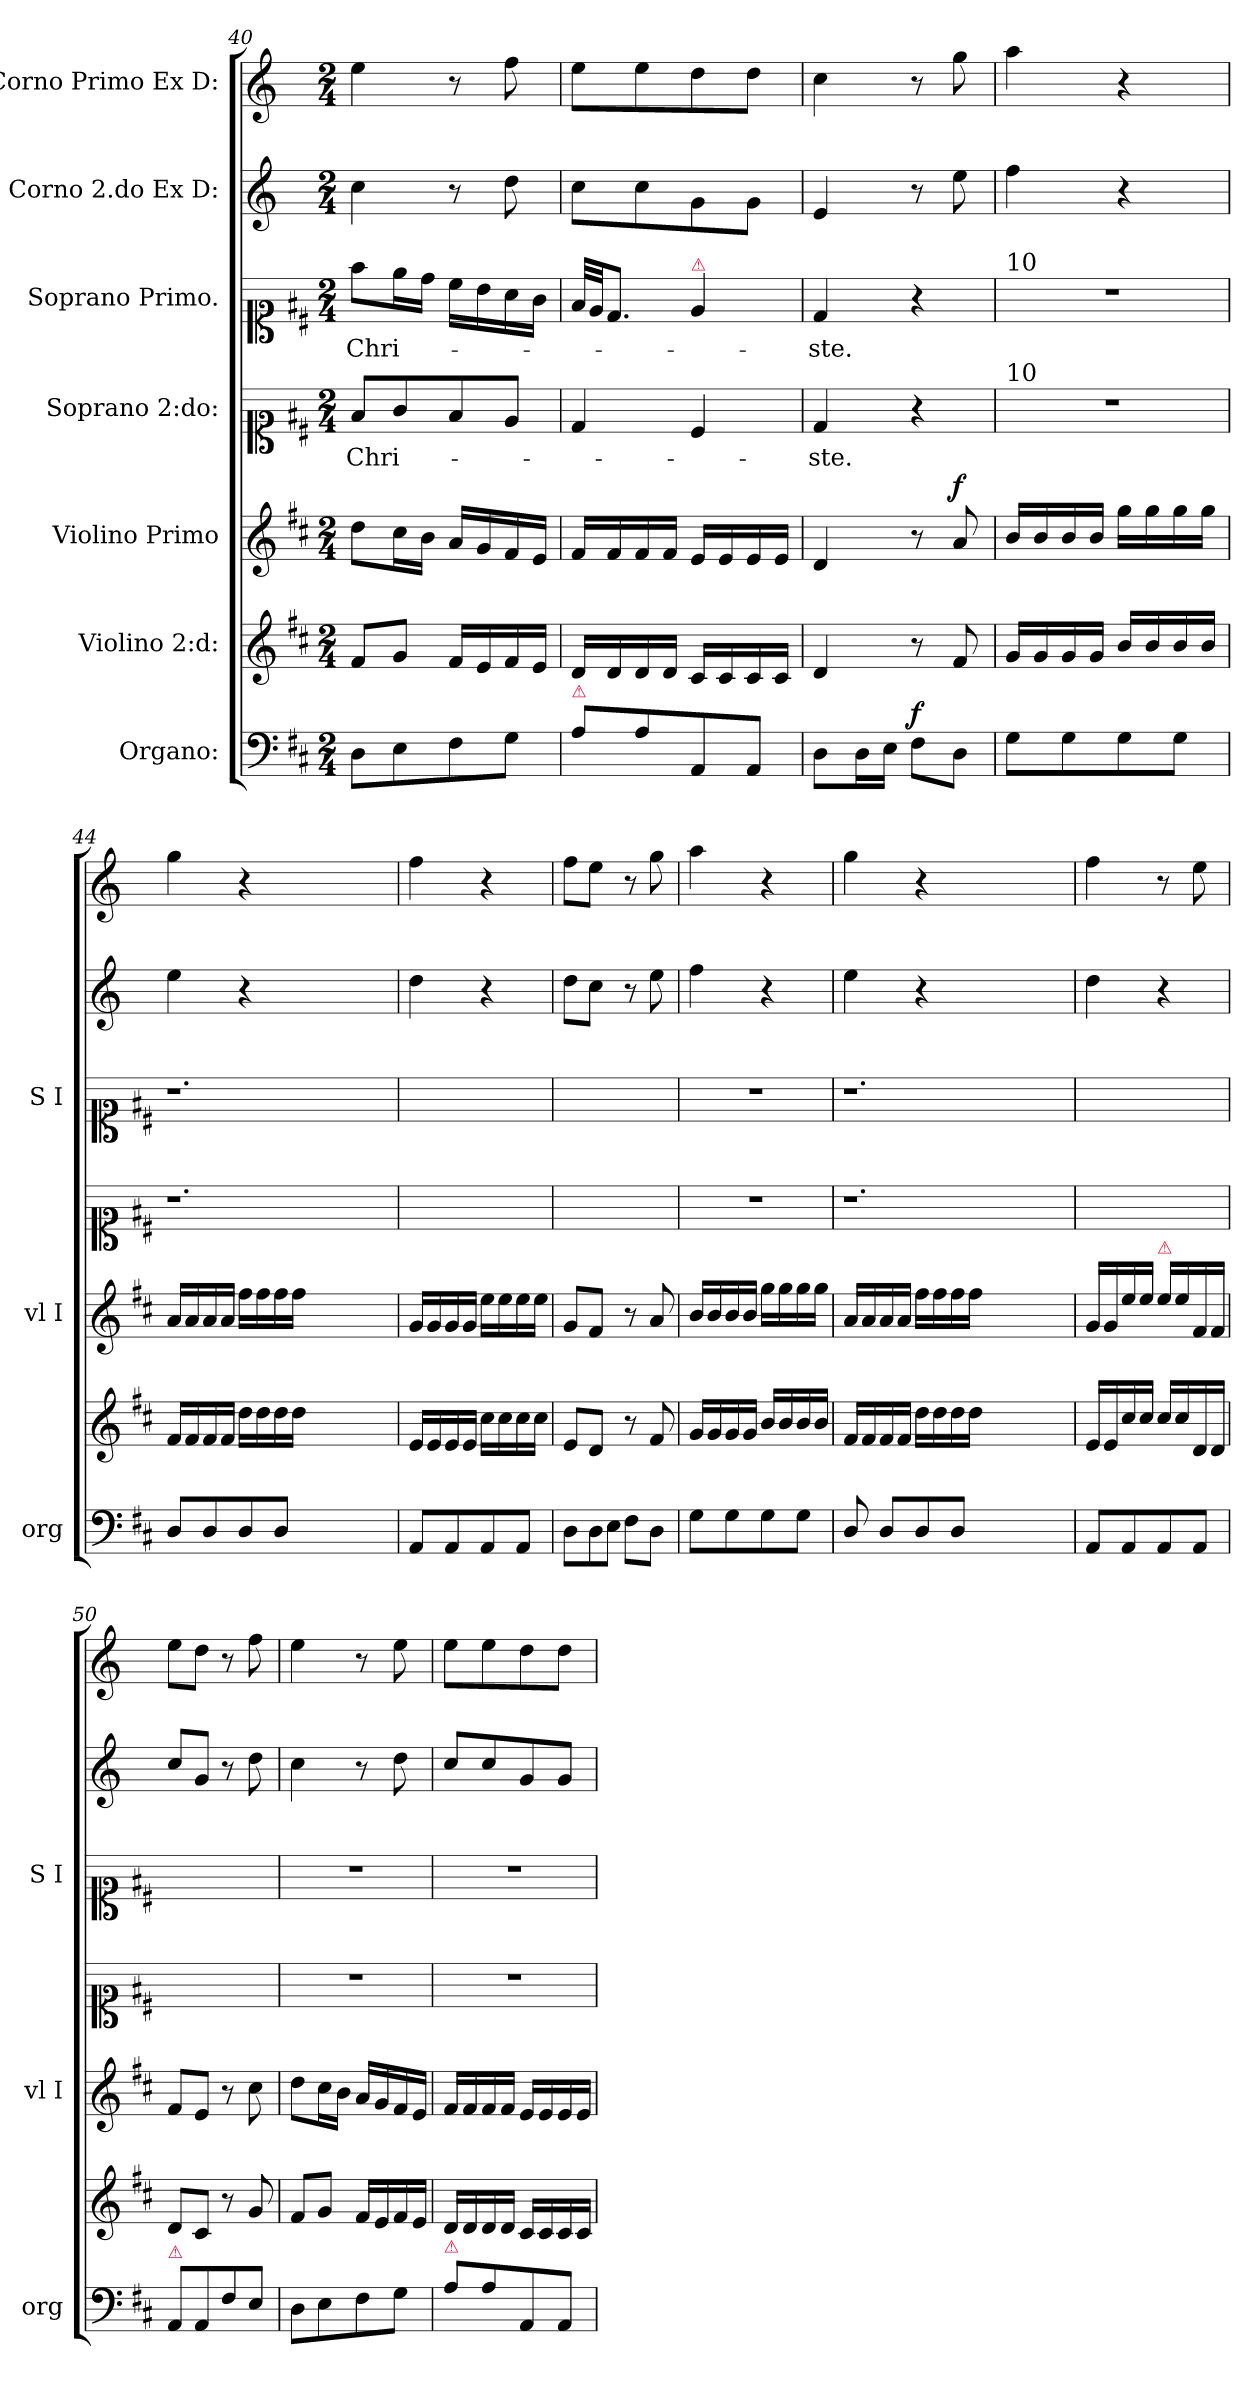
**kern	**dynam	**kern	**dynam	**kern	**dynam	**kern	**text	**kern	**text	**kern	**kern
*part7	*part7	*part6	*part6	*part5	*part5	*part4	*part4	*part3	*part3	*part2	*part1
*staff7	*staff7	*staff6	*staff6	*staff5	*staff5	*staff4	*staff4	*staff3	*staff3	*staff2	*staff1
*I"Organo:	*	*I"Violino 2:d:	*	*I"Violino Primo	*	*I"Soprano 2:do:	*	*I"Soprano Primo.	*	*I"Corno 2.do Ex D:	*I"Corno Primo Ex D:
*I'org	*	*	*	*I'vl I	*	*	*	*I'S I	*	*	*
*clefF4	*	*clefG2	*	*clefG2	*	*clefC1	*	*clefC1	*	*clefG2	*clefG2
*	*	*	*	*	*	*	*	*	*	*ITrd6c10	*ITrd6c10
*k[f#c#]	*	*k[f#c#]	*	*k[f#c#]	*	*k[f#c#]	*	*k[f#c#]	*	*k[f#c#]	*k[f#c#]
*M2/4	*	*M2/4	*	*M2/4	*	*M2/4	*	*M2/4	*	*M2/4	*M2/4
=40	=40	=40	=40	=40	=40	=40	=40	=40	=40	=40	=40
8D\L	.	8f#/L	.	8dd\L	.	8f#/L	Chri-	8ff#\L	Chri-	4d\	4f#\
8E\	.	8g/J	.	16cc#\L	.	8g/	.	16ee\L	.	.	.
.	.	.	.	16b\JJ	.	.	.	16dd\JJ	.	.	.
8F#\	.	16f#/LL	.	16a/LL	.	8f#/	.	16cc#\LL	.	8r	8r
.	.	16e/	.	16g/	.	.	.	16b\	.	.	.
8G\J	.	16f#/	.	16f#/	.	8e/J	.	16a\	.	8e\	8g\
.	.	16e/JJ	.	16e/JJ	.	.	.	16g\JJ	.	.	.
=41	=41	=41	=41	=41	=41	=41	=41	=41	=41	=41	=41
!LO:TX:a:color=crimson:t=⚠	!	!	!	!	!	!	!	!	!	!	!
8A\L	.	16d/LL	.	16f#/LL	.	4d/	.	32f#/LLL	.	8d\L	8f#\L
.	.	.	.	.	.	.	.	32e/JJ	.	.	.
.	.	16d/	.	16f#/	.	.	.	8.d/J	.	.	.
8A\	.	16d/	.	16f#/	.	.	.	.	.	8d\	8f#\
.	.	16d/JJ	.	16f#/JJ	.	.	.	.	.	.	.
!	!	!	!	!	!	!	!	!LO:TX:a:color=crimson:t=⚠	!	!	!
8AA/	.	16c#/LL	.	16e/LL	.	4c#/	.	4e/	.	8A\	8e\
.	.	16c#/	.	16e/	.	.	.	.	.	.	.
8AA/J	.	16c#/	.	16e/	.	.	.	.	.	8A\J	8e\J
.	.	16c#/JJ	.	16e/JJ	.	.	.	.	.	.	.
=42	=42	=42	=42	=42	=42	=42	=42	=42	=42	=42	=42
8D\L	.	4d/	.	4d/	.	4d/	-ste.	4d/	-ste.	4F#/	4d\
16D\L	.	.	.	.	.	.	.	.	.	.	.
16E\JJ	.	.	.	.	.	.	.	.	.	.	.
!	!LO:DY:a	!	!	!	!	!	!	!	!	!	!
8F#\L	f	8r	.	8r	.	4r	.	4r	.	8r	8r
!	!	!	!	!	!LO:DY:a	!	!	!	!	!	!
8D\J	.	8f#/	.	8a/	f	.	.	.	.	8f#\	8a\
=43	=43	=43	=43	=43	=43	=43	=43	=43	=43	=43	=43
!	!	!	!	!	!	!	!	!LO:TX:a:t=10	!	!	!
!	!	!	!	!	!	!LO:TX:a:t=10	!	!	!	!	!
8G\L	.	16g/LL	Foro	16b/LL	.	2r	.	2r	.	4g\	4b\
.	.	16g/	.	16b/	.	.	.	.	.	.	.
8G\	.	16g/	.	16b/	.	.	.	.	.	.	.
.	.	16g/JJ	.	16b/JJ	.	.	.	.	.	.	.
8G\	.	16b/LL	.	16gg\LL	.	.	.	.	.	4r	4r
.	.	16b/	.	16gg\	.	.	.	.	.	.	.
8G\J	.	16b/	.	16gg\	.	.	.	.	.	.	.
.	.	16b/JJ	.	16gg\JJ	.	.	.	.	.	.	.
=44	=44	=44	=44	=44	=44	=44	=44	=44	=44	=44	=44
8D/L	.	16f#/LL	.	16a/LL	.	1.r	.	1.r	.	4f#\	4a\
.	.	16f#/	.	16a/	.	.	.	.	.	.	.
8D/	.	16f#/	.	16a/	.	.	.	.	.	.	.
.	.	16f#/JJ	.	16a/JJ	.	.	.	.	.	.	.
8D/	.	16dd\LL	.	16ff#\LL	.	.	.	.	.	4r	4r
.	.	16dd\	.	16ff#\	.	.	.	.	.	.	.
8D/J	.	16dd\	.	16ff#\	.	.	.	.	.	.	.
.	.	16dd\JJ	.	16ff#\JJ	.	.	.	.	.	.	.
1ryy	.	1ryy	.	1ryy	.	.	.	.	.	1ryy	1ryy
=45	=45	=45	=45	=45	=45	=45	=45	=45	=45	=45	=45
8AA/L	.	16e/LL	.	16g/LL	.	2ryy	.	2ryy	.	4e\	4g\
.	.	16e/	.	16g/	.	.	.	.	.	.	.
8AA/	.	16e/	.	16g/	.	.	.	.	.	.	.
.	.	16e/JJ	.	16g/JJ	.	.	.	.	.	.	.
8AA/	.	16cc#\LL	.	16ee\LL	.	.	.	.	.	4r	4r
.	.	16cc#\	.	16ee\	.	.	.	.	.	.	.
8AA/J	.	16cc#\	.	16ee\	.	.	.	.	.	.	.
.	.	16cc#\JJ	.	16ee\JJ	.	.	.	.	.	.	.
=46	=46	=46	=46	=46	=46	=46	=46	=46	=46	=46	=46
8D\L	.	8e/L	.	8g/L	.	2ryy	.	2ryy	.	8e\L	8g\L
!LO:N:vis=8	!	!	!	!	!	!	!	!	!	!	!
16D\	.	8d/J	.	8f#/J	.	.	.	.	.	8d\J	8f#\J
!LO:N:vis=8	!	!	!	!	!	!	!	!	!	!	!
16E\J	.	.	.	.	.	.	.	.	.	.	.
8F#\L	.	8r	.	8r	.	.	.	.	.	8r	8r
8D\J	.	8f#/	.	8a/	.	.	.	.	.	8f#\	8a\
=47	=47	=47	=47	=47	=47	=47	=47	=47	=47	=47	=47
8G\L	.	16g/LL	.	16b/LL	.	2r	.	2r	.	4g\	4b\
.	.	16g/	.	16b/	.	.	.	.	.	.	.
8G\	.	16g/	.	16b/	.	.	.	.	.	.	.
.	.	16g/JJ	.	16b/JJ	.	.	.	.	.	.	.
8G\	.	16b/LL	.	16gg\LL	.	.	.	.	.	4r	4r
.	.	16b/	.	16gg\	.	.	.	.	.	.	.
8G\J	.	16b/	.	16gg\	.	.	.	.	.	.	.
.	.	16b/JJ	.	16gg\JJ	.	.	.	.	.	.	.
=48	=48	=48	=48	=48	=48	=48	=48	=48	=48	=48	=48
8D/	.	16f#/LL	.	16a/LL	.	1.r	.	1.r	.	4f#\	4a\
.	.	16f#/	.	16a/	.	.	.	.	.	.	.
8D/L	.	16f#/	.	16a/	.	.	.	.	.	.	.
.	.	16f#/JJ	.	16a/JJ	.	.	.	.	.	.	.
8D/	.	16dd\LL	.	16ff#\LL	.	.	.	.	.	4r	4r
.	.	16dd\	.	16ff#\	.	.	.	.	.	.	.
8D/J	.	16dd\	.	16ff#\	.	.	.	.	.	.	.
.	.	16dd\JJ	.	16ff#\JJ	.	.	.	.	.	.	.
1ryy	.	1ryy	.	1ryy	.	.	.	.	.	1ryy	1ryy
=49	=49	=49	=49	=49	=49	=49	=49	=49	=49	=49	=49
8AA/L	.	16e/LL	.	16g/LL	.	2ryy	.	2ryy	.	4e\	4g\
.	.	16e/	.	16g/	.	.	.	.	.	.	.
8AA/	.	16cc#/	.	16ee/	.	.	.	.	.	.	.
.	.	16cc#/JJ	.	16ee/JJ	.	.	.	.	.	.	.
!	!	!	!	!LO:TX:a:color=crimson:t=⚠	!	!	!	!	!	!	!
8AA/	.	16cc#/LL	.	16ee\LL	.	.	.	.	.	4r	8r
.	.	16cc#/	.	16ee\	.	.	.	.	.	.	.
8AA/J	.	16d/	.	16f#/	.	.	.	.	.	.	8f#\
.	.	16d/JJ	.	16f#/JJ	.	.	.	.	.	.	.
=50	=50	=50	=50	=50	=50	=50	=50	=50	=50	=50	=50
!LO:TX:a:color=crimson:t=⚠	!	!	!	!	!	!	!	!	!	!	!
8AA/L	.	8d/L	.	8f#/L	.	2ryy	.	2ryy	.	8d/L	8f#\L
8AA/	.	8c#/J	.	8e/J	.	.	.	.	.	8A/J	8e\J
8F#\	.	8r	.	8r	.	.	.	.	.	8r	8r
8E\J	.	8g/	.	8cc#\	.	.	.	.	.	8e\	8g\
=51	=51	=51	=51	=51	=51	=51	=51	=51	=51	=51	=51
8D\L	.	8f#/L	.	8dd\L	.	2r	.	2r	.	4d\	4f#\
8E\	.	8g/J	.	16cc#\L	.	.	.	.	.	.	.
.	.	.	.	16b\JJ	.	.	.	.	.	.	.
8F#\	.	16f#/LL	.	16a/LL	.	.	.	.	.	8r	8r
.	.	16e/	.	16g/	.	.	.	.	.	.	.
8G\J	.	16f#/	.	16f#/	.	.	.	.	.	8e\	8f#\
.	.	16e/JJ	.	16e/JJ	.	.	.	.	.	.	.
=52	=52	=52	=52	=52	=52	=52	=52	=52	=52	=52	=52
!LO:TX:a:color=crimson:t=⚠	!	!	!	!	!	!	!	!	!	!	!
8A\L	.	16d/LL	.	16f#/LL	.	2r	.	2r	.	8d/L	8f#\L
.	.	16d/	.	16f#/	.	.	.	.	.	.	.
8A\	.	16d/	.	16f#/	.	.	.	.	.	8d/	8f#\
.	.	16d/JJ	.	16f#/JJ	.	.	.	.	.	.	.
8AA/	.	16c#/LL	.	16e/LL	.	.	.	.	.	8A/	8e\
.	.	16c#/	.	16e/	.	.	.	.	.	.	.
8AA/J	.	16c#/	.	16e/	.	.	.	.	.	8A/J	8e\J
.	.	16c#/JJ	.	16e/JJ	.	.	.	.	.	.	.
=	=	=	=	=	=	=	=	=	=	=	=
*-	*-	*-	*-	*-	*-	*-	*-	*-	*-	*-	*-
